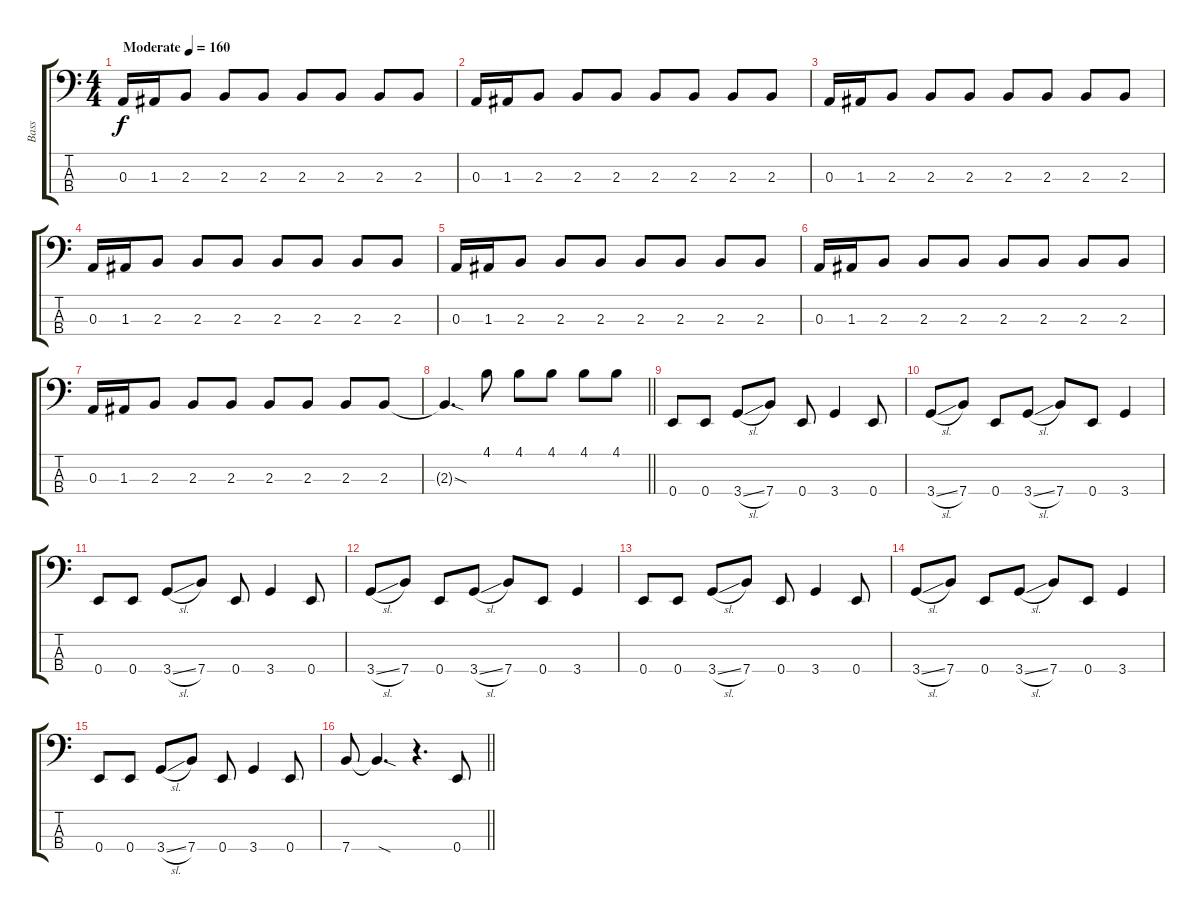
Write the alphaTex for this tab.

\track ("Bass" "Bass") {instrument electricbasspick}
\staff {score tabs}
\tuning (G2 D2 A1 E1) {hide}
\ts (4 4)
\tempo (160 "Moderate")
\clef f4
\ks c
0.3.16{dy f instrument electricbasspick} 1.3.16 2.3.8 2.3.8 2.3.8 2.3.8 2.3.8 2.3.8 2.3.8 |
0.3.16 1.3.16 2.3.8 2.3.8 2.3.8 2.3.8 2.3.8 2.3.8 2.3.8 |
0.3.16 1.3.16 2.3.8 2.3.8 2.3.8 2.3.8 2.3.8 2.3.8 2.3.8 |
0.3.16 1.3.16 2.3.8 2.3.8 2.3.8 2.3.8 2.3.8 2.3.8 2.3.8 |
0.3.16 1.3.16 2.3.8 2.3.8 2.3.8 2.3.8 2.3.8 2.3.8 2.3.8 |
0.3.16 1.3.16 2.3.8 2.3.8 2.3.8 2.3.8 2.3.8 2.3.8 2.3.8 |
0.3.16 1.3.16 2.3.8 2.3.8 2.3.8 2.3.8 2.3.8 2.3.8 2.3.8 |
\barLineRight lightlight
2.3{sod t}.4{d} 4.1.8 4.1.8 4.1.8 4.1.8 4.1.8 |
0.4.8 0.4.8 3.4{sl}.8 7.4.8 0.4.8 3.4.4 0.4.8 |
3.4{sl}.8 7.4.8 0.4.8 3.4{sl}.8 7.4.8 0.4.8 3.4.4 |
0.4.8 0.4.8 3.4{sl}.8 7.4.8 0.4.8 3.4.4 0.4.8 |
3.4{sl}.8 7.4.8 0.4.8 3.4{sl}.8 7.4.8 0.4.8 3.4.4 |
0.4.8 0.4.8 3.4{sl}.8 7.4.8 0.4.8 3.4.4 0.4.8 |
3.4{sl}.8 7.4.8 0.4.8 3.4{sl}.8 7.4.8 0.4.8 3.4.4 |
0.4.8 0.4.8 3.4{sl}.8 7.4.8 0.4.8 3.4.4 0.4.8 |
\barLineRight lightlight
7.4.8 7.4{sod t}.4{d} r.4{d} 0.4.8
